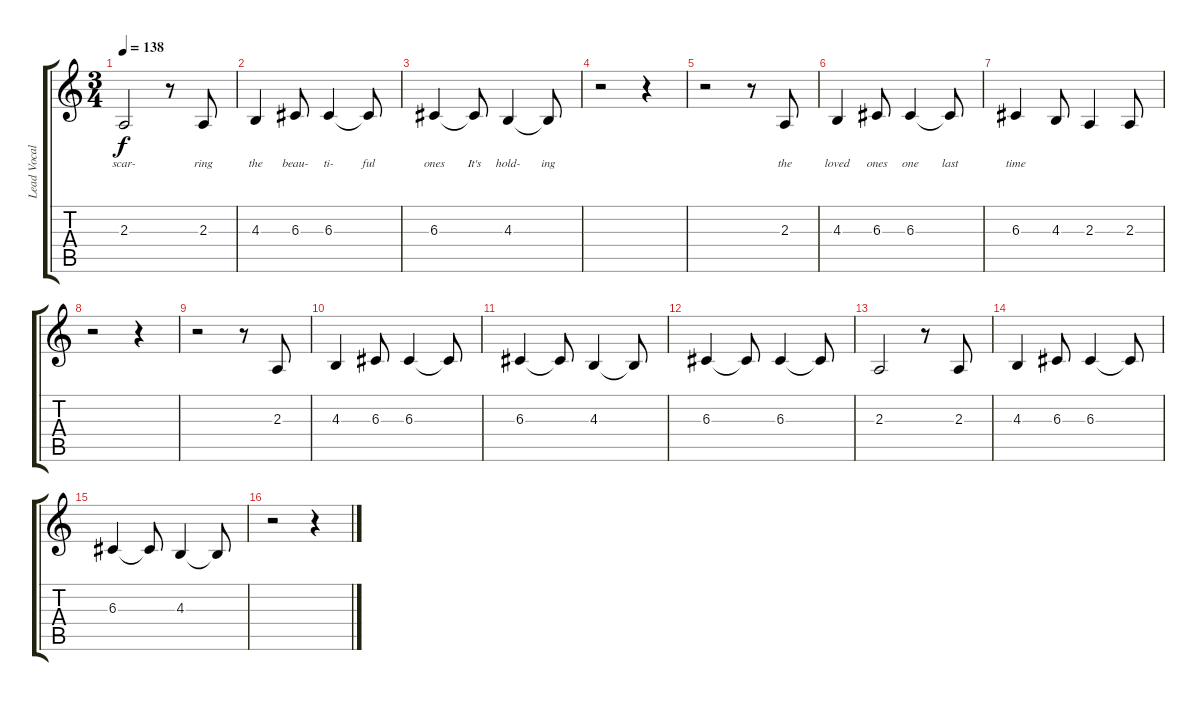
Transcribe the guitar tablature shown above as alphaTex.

\track ("Lead Vocals" "Lead Vocal") {instrument lead6voice}
\staff {score tabs}
\tuning (E4 B3 G3 D3 A2 E2) {hide}
\ts (3 4)
\tempo 138
\clef g2
\ks c
2.3.2{lyrics (0 "scar-") lyrics (1 "") lyrics (2 "") lyrics (3 "") lyrics (4 "") dy f} r.8 2.3.8{lyrics (0 "ring") lyrics (1 "") lyrics (2 "") lyrics (3 "") lyrics (4 "")} |
4.3.4{lyrics (0 "the") lyrics (1 "") lyrics (2 "") lyrics (3 "") lyrics (4 "")} 6.3.8{lyrics (0 "beau-") lyrics (1 "") lyrics (2 "") lyrics (3 "") lyrics (4 "")} 6.3.4{lyrics (0 "ti-") lyrics (1 "") lyrics (2 "") lyrics (3 "") lyrics (4 "")} 6.3{t}.8{lyrics (0 "ful") lyrics (1 "") lyrics (2 "") lyrics (3 "") lyrics (4 "")} |
6.3.4{lyrics (0 "ones") lyrics (1 "") lyrics (2 "") lyrics (3 "") lyrics (4 "")} 6.3{t}.8{lyrics (0 "It's") lyrics (1 "") lyrics (2 "") lyrics (3 "") lyrics (4 "")} 4.3.4{lyrics (0 "hold-") lyrics (1 "") lyrics (2 "") lyrics (3 "") lyrics (4 "")} 4.3{t}.8{lyrics (0 "ing") lyrics (1 "") lyrics (2 "") lyrics (3 "") lyrics (4 "")} |
r.2 r.4 |
r.2 r.8 2.3.8{lyrics (0 "the") lyrics (1 "") lyrics (2 "") lyrics (3 "") lyrics (4 "")} |
4.3.4{lyrics (0 "loved") lyrics (1 "") lyrics (2 "") lyrics (3 "") lyrics (4 "")} 6.3.8{lyrics (0 "ones") lyrics (1 "") lyrics (2 "") lyrics (3 "") lyrics (4 "")} 6.3.4{lyrics (0 "one") lyrics (1 "") lyrics (2 "") lyrics (3 "") lyrics (4 "")} 6.3{t}.8{lyrics (0 "last") lyrics (1 "") lyrics (2 "") lyrics (3 "") lyrics (4 "")} |
6.3.4{lyrics (0 "time") lyrics (1 "") lyrics (2 "") lyrics (3 "") lyrics (4 "")} 4.3.8 2.3.4 2.3.8 |
r.2 r.4 |
r.2 r.8 2.3.8 |
4.3.4 6.3.8 6.3.4 6.3{t}.8 |
6.3.4 6.3{t}.8 4.3.4 4.3{t}.8 |
6.3.4 6.3{t}.8 6.3.4 6.3{t}.8 |
2.3.2 r.8 2.3.8 |
4.3.4 6.3.8 6.3.4 6.3{t}.8 |
6.3.4 6.3{t}.8 4.3.4 4.3{t}.8 |
r.2 r.4
